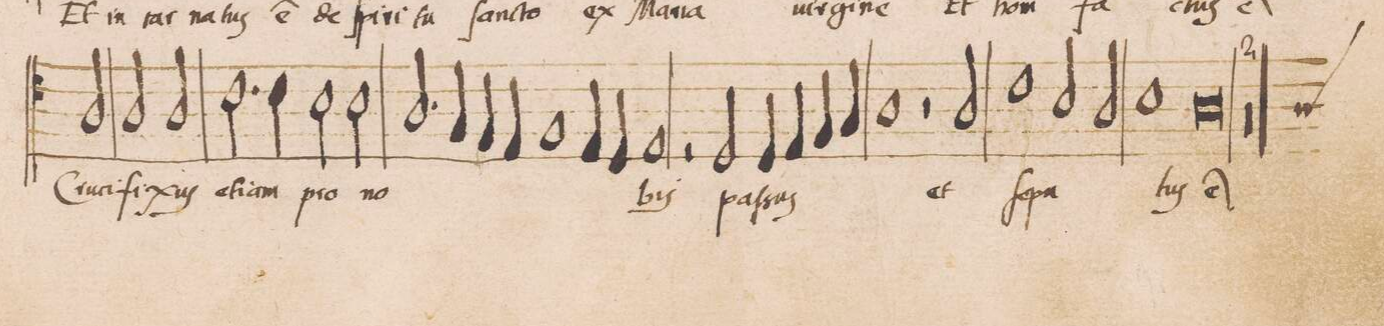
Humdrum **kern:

**kern	**text
*I"TENOR	*
*clefC4	*
*k[]	*
*met(C|)	*
*M2/1	*
2A/	Cru-
2A/	-ci-
2A/	-fi-
=61-	=61-
2.c\	-xus
4c\	e-
2B\	-ti-
2B\	-am
=62-	=62-
2.A/	pro
4G/	no-
4F/	.
4E/	.
1F/	.
=63-	=63-
4E/	.
4D/	.
1E	-bis
=64-	=64-
2r	.
2D/	paſ-
4D/	-sus
4E/	.
4F/	.
4G/	.
=65-	=65-
1A	.
2r	.
2A/	et
=66-	=66-
1c	ſe-
2B/	-pul-
2A/	.
=67-	=67-
1B	-tus
0A	e(st)
=68-	=68-
*custos:A	*
0r	.
=69-	=69-
*-	*-
